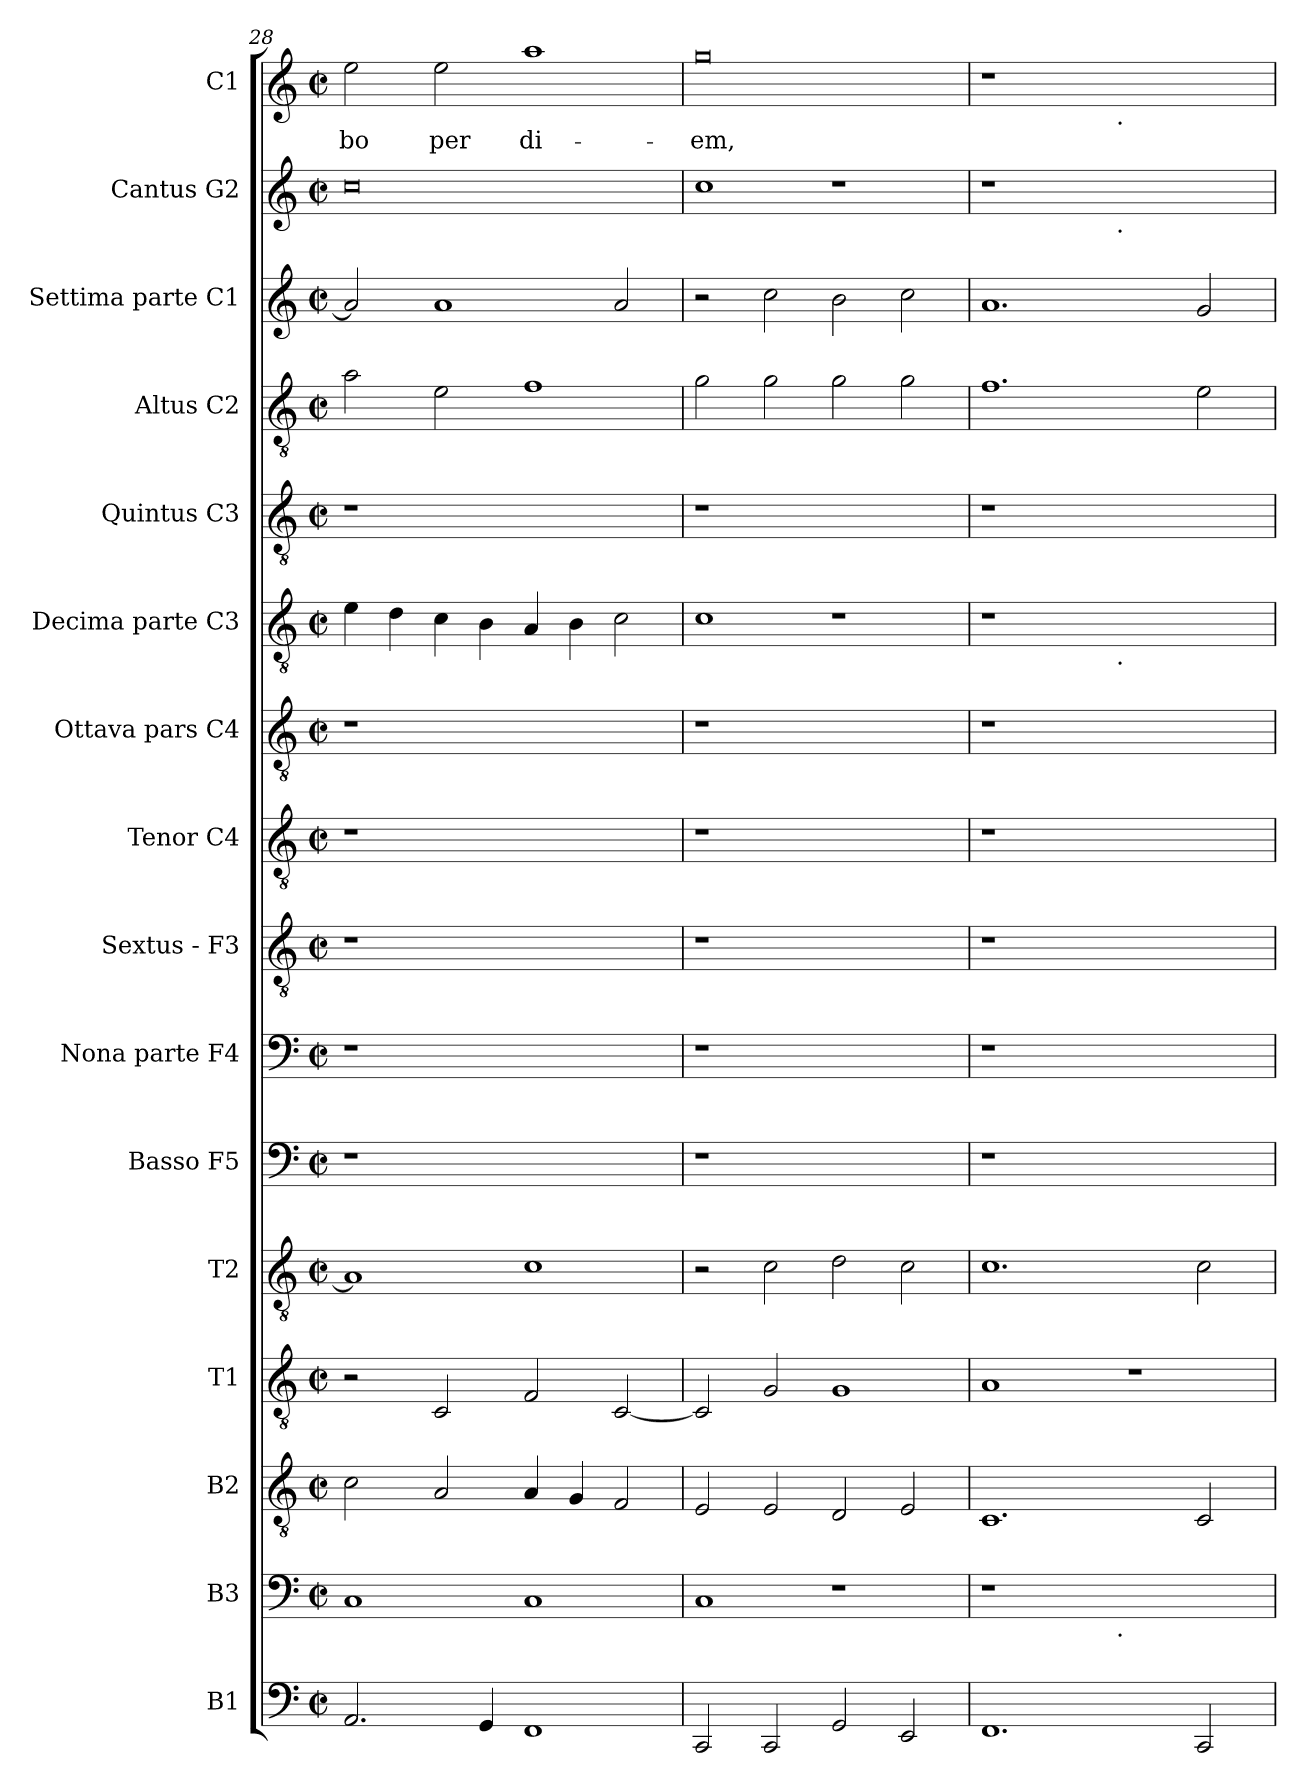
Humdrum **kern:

**kern	**kern	**kern	**kern	**kern	**kern	**kern	**kern	**kern	**kern	**kern	**kern	**kern	**kern	**kern	**kern	**text
*part16	*part15	*part14	*part13	*part12	*part11	*part10	*part9	*part8	*part7	*part6	*part5	*part4	*part3	*part2	*part1	*part1
*staff16	*staff15	*staff14	*staff13	*staff12	*staff11	*staff10	*staff9	*staff8	*staff7	*staff6	*staff5	*staff4	*staff3	*staff2	*staff1	*staff1
*I"B1	*I"B3	*I"B2	*I"T1	*I"T2	*I"Basso F5	*I"Nona parte F4	*I"Sextus - F3	*I"Tenor C4	*I"Ottava pars C4	*I"Decima parte C3	*I"Quintus C3	*I"Altus C2	*I"Settima parte C1	*I"Cantus G2	*I"C1	*
*I'B1	*I'B3	*I'B2	*I'T1	*I'T2	*	*	*	*	*	*	*	*I'A2	*	*I'C2	*I'C1	*
*clefF4	*clefF4	*clefGv2	*clefGv2	*clefGv2	*clefF4	*clefF4	*clefGv2	*clefGv2	*clefGv2	*clefGv2	*clefGv2	*clefGv2	*clefG2	*clefG2	*clefG2	*
*	*	*	*	*	*ITrd7c12	*	*	*	*	*	*	*	*	*	*	*
*k[]	*k[]	*k[]	*k[]	*k[]	*k[]	*k[]	*k[]	*k[]	*k[]	*k[]	*k[]	*k[]	*k[]	*k[]	*k[]	*
*C:	*C:	*C:	*C:	*C:	*C:	*C:	*C:	*C:	*C:	*C:	*C:	*C:	*C:	*C:	*C:	*
*M2/2	*M2/2	*M2/2	*M2/2	*M2/2	*M2/2	*M2/2	*M2/2	*M2/2	*M2/2	*M2/2	*M2/2	*M2/2	*M2/2	*M2/2	*M2/2	*
*met(c|)	*met(c|)	*met(c|)	*met(c|)	*met(c|)	*met(c|)	*met(c|)	*met(c|)	*met(c|)	*met(c|)	*met(c|)	*met(c|)	*met(c|)	*met(c|)	*met(c|)	*met(c|)	*
=28	=28	=28	=28	=28	=28	=28	=28	=28	=28	=28	=28	=28	=28	=28	=28	=28
!	!	!	!	!	!	!	!	!	!	!	!	!	!	!	!	!LO:LY:b
2.AA/	1C	2c\	2r	1A]	1r	1r	1r	1r	1r	4e\	1r	2a\	2a/]	0cc	2ee\	-bo
.	.	.	.	.	.	.	.	.	.	4d\	.	.	.	.	.	.
!	!	!	!	!	!	!	!	!	!	!	!	!	!	!	!	!LO:LY:b
.	.	2A/	2C/	.	.	.	.	.	.	4c\	.	2e\	1a	.	2ee\	per
4GG/	.	.	.	.	.	.	.	.	.	4B\	.	.	.	.	.	.
!	!	!	!	!	!	!	!	!	!	!	!	!	!	!	!	!LO:LY:b
1FF	1C	4A/	2F/	1c	1ryy	1ryy	1ryy	1ryy	1ryy	4A/	1ryy	1f	.	.	1aa	di-
.	.	4G/	.	.	.	.	.	.	.	4B\	.	.	.	.	.	.
.	.	2F/	[<2C/	.	.	.	.	.	.	2c\	.	.	2a/	.	.	.
!!LO:PB:g=z
=29	=29	=29	=29	=29	=29	=29	=29	=29	=29	=29	=29	=29	=29	=29	=29	=29
!	!	!	!	!	!	!	!	!	!	!	!	!	!	!	!	!LO:LY:b
2CC/	1C	2E/	2C/]	2r	1r	1r	1r	1r	1r	1c	1r	2g\	2r	1cc	0gg	-em,
2CC/	.	2E/	2G/	2c\	.	.	.	.	.	.	.	2g\	2cc\	.	.	.
2GG/	1r	2D/	1G	2d\	1ryy	1ryy	1ryy	1ryy	1ryy	1r	1ryy	2g\	2b\	1r	.	.
2EE/	.	2E/	.	2c\	.	.	.	.	.	.	.	2g\	2cc\	.	.	.
=30	=30	=30	=30	=30	=30	=30	=30	=30	=30	=30	=30	=30	=30	=30	=30	=30
*	*^	*	*	*	*	*	*	*	*	*^	*	*	*	*^	*^	*
1.FF	1r	2ryy	1.C	1A	1.c	1r	1r	1r	1r	1r	1r	2ryy	1r	1.f	1.a	1r	2ryy	1r	2ryy	.
.	.	4...ryy	.	.	.	.	.	.	.	.	.	4...ryy	.	.	.	.	4...ryy	.	4...ryy	.
!	!	!	!	!	!	!	!	!	!	!	!	!	!	!	!	!	!	!	!LO:TX:b:t=.	!
!	!	!	!	!	!	!	!	!	!	!	!	!	!	!	!	!	!LO:TX:b:t=.	!	!	!
!	!	!	!	!	!	!	!	!	!	!	!	!LO:TX:b:t=.	!	!	!	!	!	!	!	!
!	!	!LO:TX:b:t=.	!	!	!	!	!	!	!	!	!	!	!	!	!	!	!	!	!	!
.	.	1ryy	.	.	.	.	.	.	.	.	.	1ryy	.	.	.	.	1ryy	.	1ryy	.
.	1ryy	.	.	1r	.	1ryy	1ryy	1ryy	1ryy	1ryy	1ryy	.	1ryy	.	.	1ryy	.	1ryy	.	.
2CC/	.	.	2C/	.	2c\	.	.	.	.	.	.	.	.	2e\	2g/	.	.	.	.	.
.	.	32ryy	.	.	.	.	.	.	.	.	.	32ryy	.	.	.	.	32ryy	.	32ryy	.
*	*	*	*	*	*	*	*	*	*	*	*	*	*	*	*	*v	*v	*	*	*
*	*v	*v	*	*	*	*	*	*	*	*	*v	*v	*	*	*	*	*v	*v	*
=	=	=	=	=	=	=	=	=	=	=	=	=	=	=	=	=
*-	*-	*-	*-	*-	*-	*-	*-	*-	*-	*-	*-	*-	*-	*-	*-	*-
